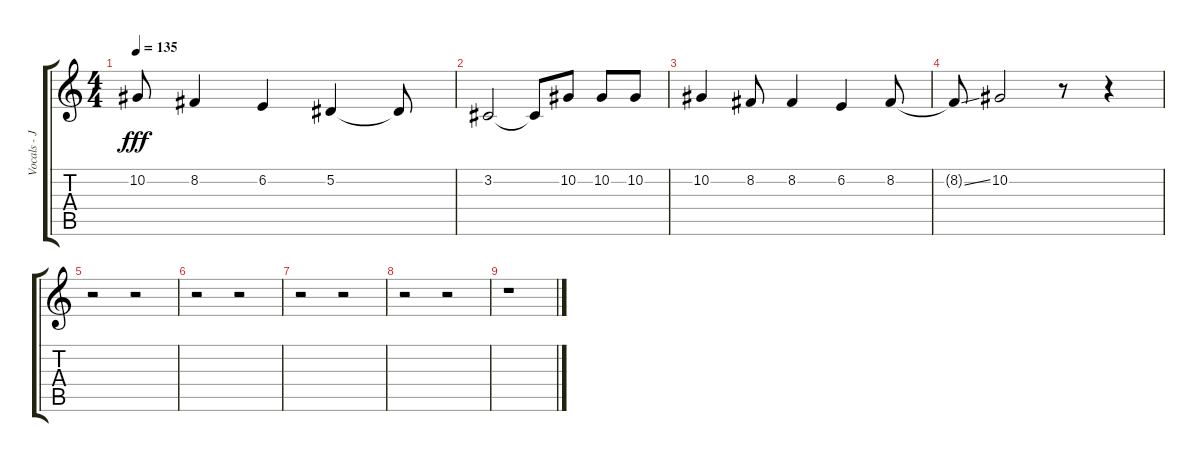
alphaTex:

\track ("Vocals - Johnny Franck" "Vocals - J") {instrument lead2sawtooth}
\staff {score tabs}
\tuning (Eb4 Bb3 Gb3 Db3 Ab2 Db2) {hide}
\ts (4 4)
\tempo 135
\clef g2
\ks c
10.2.8{dy fff} 8.2.4 6.2.4 5.2.4 5.2{t}.8 |
3.2.2 3.2{t}.8 10.2.8 10.2.8 10.2.8 |
10.2.4 8.2.8 8.2.4 6.2.4 8.2.8 |
8.2{ss t}.8 10.2.2 r.8 r.4 |
r.2 r.2 |
r.2 r.2 |
r.2 r.2 |
r.2 r.2 |
r.1
